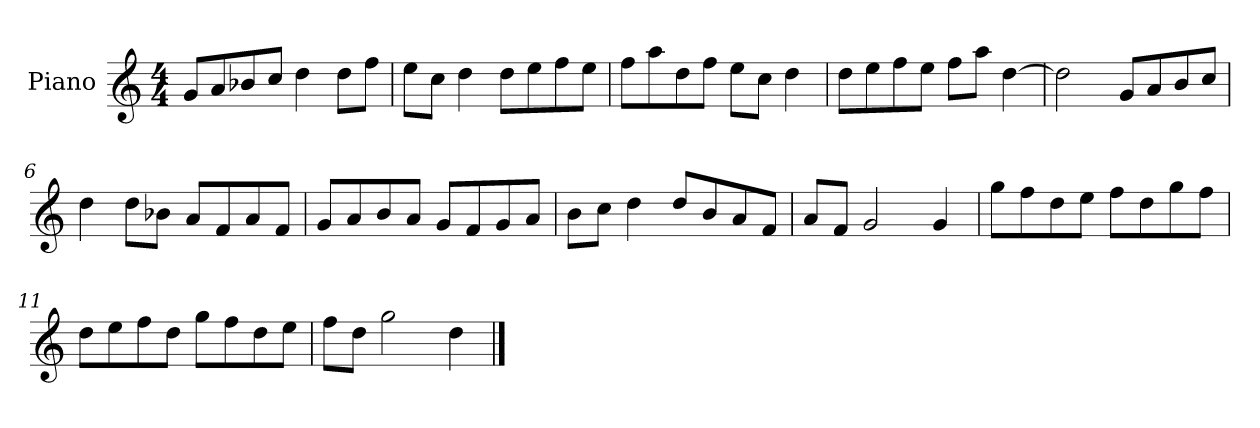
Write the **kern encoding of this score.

**kern
*part1
*staff1
*I"Piano
*I'P-no
*clefG2
*k[]
*M4/4
*MM90
=1
8g/L
8a/
8b-X/
8cc/J
4dd\
8dd\L
8ff\J
=2
8ee\L
8cc\J
4dd\
8dd\L
8ee\
8ff\
8ee\J
=3
8ff\L
8aa\
8dd\
8ff\J
8ee\L
8cc\J
4dd\
=4
8dd\L
8ee\
8ff\
8ee\J
8ff\L
8aa\J
[4dd\
=5
2dd\]
8g/L
8a/
8b/
8cc/J
!!LO:LB:g=z
=6
4dd\
8dd\L
8b-X\J
8a/L
8f/
8a/
8f/J
=7
8g/L
8a/
8b/
8a/J
8g/L
8f/
8g/
8a/J
=8
8b\L
8cc\J
4dd\
8dd/L
8b/
8a/
8f/J
=9
8a/L
8f/J
2g/
4g/
=10
8gg\L
8ff\
8dd\
8ee\J
8ff\L
8dd\
8gg\
8ff\J
=11
8dd\L
8ee\
8ff\
8dd\J
8gg\L
8ff\
8dd\
8ee\J
!!LO:LB:g=z
=12
8ff\L
8dd\J
2gg\
4dd\
==
*-
